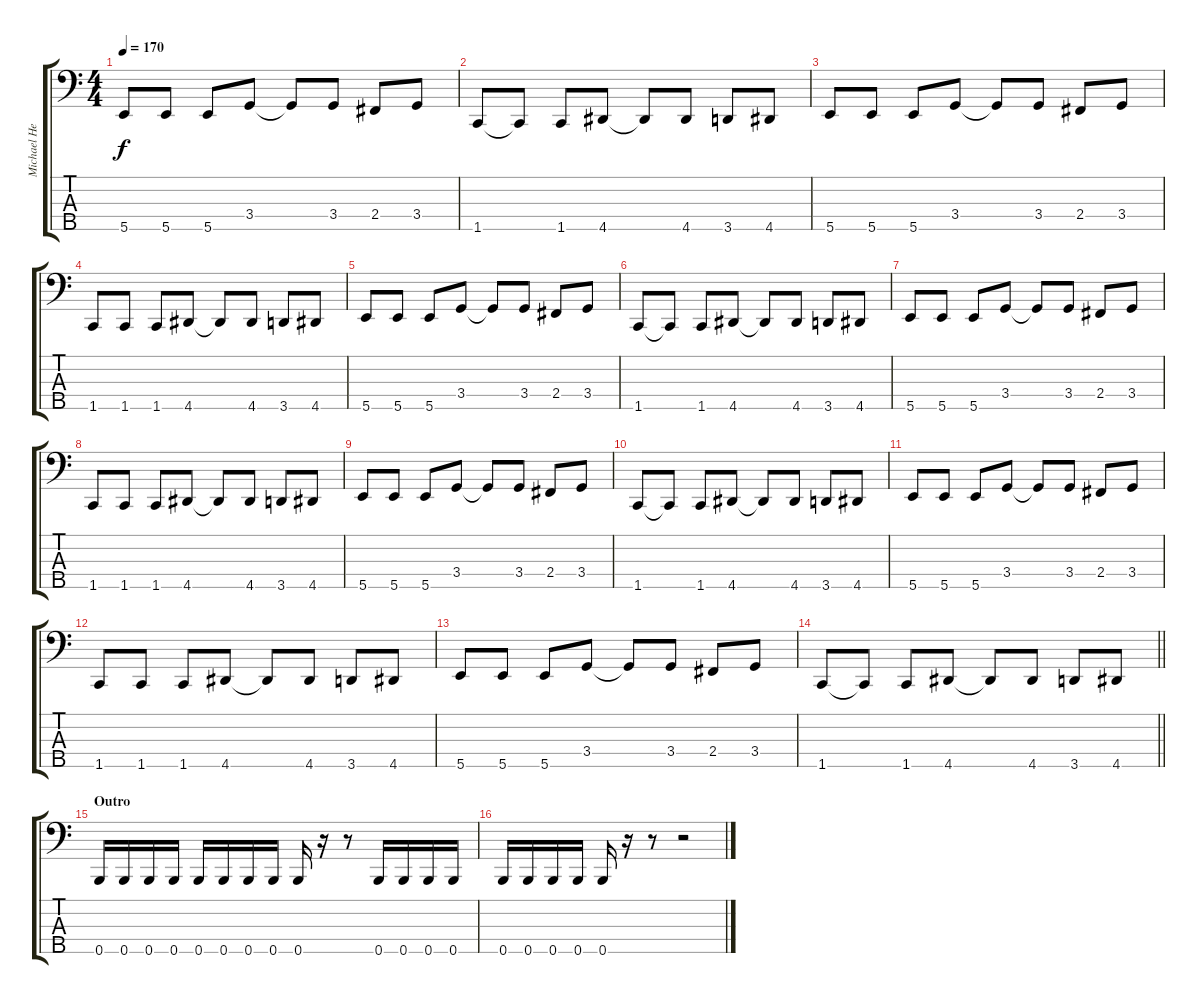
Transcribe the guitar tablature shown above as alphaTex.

\track ("Michael Hedlund" "Michael He") {instrument electricbassfinger}
\staff {score tabs}
\tuning (G2 D2 A1 E1 B0) {hide}
\ts (4 4)
\tempo 170
\clef f4
\ks c
5.5.8{dy f} 5.5.8 5.5.8 3.4.8 3.4{t}.8 3.4.8 2.4.8 3.4.8 |
1.5.8 1.5{t}.8 1.5.8 4.5.8 4.5{t}.8 4.5.8 3.5.8 4.5.8 |
5.5.8 5.5.8 5.5.8 3.4.8 3.4{t}.8 3.4.8 2.4.8 3.4.8 |
1.5.8 1.5.8 1.5.8 4.5.8 4.5{t}.8 4.5.8 3.5.8 4.5.8 |
5.5.8 5.5.8 5.5.8 3.4.8 3.4{t}.8 3.4.8 2.4.8 3.4.8 |
1.5.8 1.5{t}.8 1.5.8 4.5.8 4.5{t}.8 4.5.8 3.5.8 4.5.8 |
5.5.8 5.5.8 5.5.8 3.4.8 3.4{t}.8 3.4.8 2.4.8 3.4.8 |
1.5.8 1.5.8 1.5.8 4.5.8 4.5{t}.8 4.5.8 3.5.8 4.5.8 |
5.5.8 5.5.8 5.5.8 3.4.8 3.4{t}.8 3.4.8 2.4.8 3.4.8 |
1.5.8 1.5{t}.8 1.5.8 4.5.8 4.5{t}.8 4.5.8 3.5.8 4.5.8 |
5.5.8 5.5.8 5.5.8 3.4.8 3.4{t}.8 3.4.8 2.4.8 3.4.8 |
1.5.8 1.5.8 1.5.8 4.5.8 4.5{t}.8 4.5.8 3.5.8 4.5.8 |
5.5.8 5.5.8 5.5.8 3.4.8 3.4{t}.8 3.4.8 2.4.8 3.4.8 |
\barLineRight lightlight
1.5.8 1.5{t}.8 1.5.8 4.5.8 4.5{t}.8 4.5.8 3.5.8 4.5.8 |
\section ("" "Outro")
0.5.16 0.5.16 0.5.16 0.5.16 0.5.16 0.5.16 0.5.16 0.5.16 0.5.16 r.16 r.8 0.5.16 0.5.16 0.5.16 0.5.16 |
0.5.16 0.5.16 0.5.16 0.5.16 0.5.16 r.16 r.8 r.2
